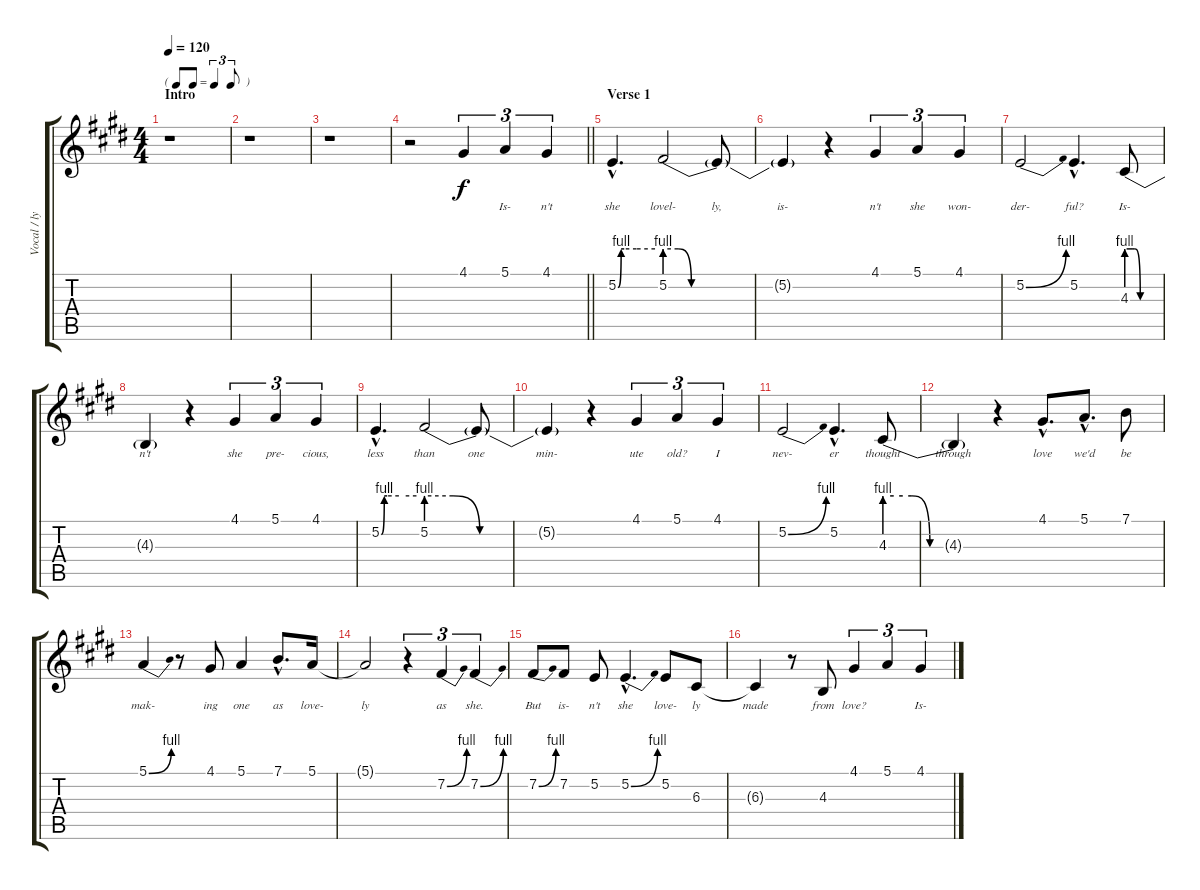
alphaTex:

\track ("Vocal / lyrics" "Vocal / ly") {instrument shakuhachi}
\staff {score tabs}
\tuning (E4 B3 G3 D3 A2 E2) {hide}
\ts (4 4)
\tf triplet8th
\section ("" "Intro")
\tempo 120
\clef g2
\ks e
r.1{dy f instrument shakuhachi} |
r.1 |
r.1 |
\barLineRight lightlight
r.2 4.1.4{tu (3 2) lyrics (0 "") lyrics (1 "") lyrics (2 "") lyrics (3 "") lyrics (4 "")} 5.1.4{tu (3 2) lyrics (0 "Is-") lyrics (1 "") lyrics (2 "") lyrics (3 "") lyrics (4 "")} 4.1.4{tu (3 2) lyrics (0 "n't") lyrics (1 "") lyrics (2 "") lyrics (3 "") lyrics (4 "")} |
\section ("" "Verse 1")
5.2{be (custom 0 0 5 4 10 4 30 4 60 4) hac}.4{d lyrics (0 "she") lyrics (1 "") lyrics (2 "") lyrics (3 "") lyrics (4 "")} 5.2{be (custom 0 4 5 4 10 0 20 0 40 0 60 0)}.2{lyrics (0 "lovel-") lyrics (1 "") lyrics (2 "") lyrics (3 "") lyrics (4 "")} 5.2{t}.8{lyrics (0 "ly,") lyrics (1 "") lyrics (2 "") lyrics (3 "") lyrics (4 "")} |
5.2{t}.4{lyrics (0 "is-") lyrics (1 "") lyrics (2 "") lyrics (3 "") lyrics (4 "")} r.4 4.1.4{tu (3 2) lyrics (0 "n't") lyrics (1 "") lyrics (2 "") lyrics (3 "") lyrics (4 "")} 5.1.4{tu (3 2) lyrics (0 "she") lyrics (1 "") lyrics (2 "") lyrics (3 "") lyrics (4 "")} 4.1.4{tu (3 2) lyrics (0 "won-") lyrics (1 "") lyrics (2 "") lyrics (3 "") lyrics (4 "")} |
5.2{be (bend 0 0 60 4)}.2{lyrics (0 "der-") lyrics (1 "") lyrics (2 "") lyrics (3 "") lyrics (4 "")} 5.2{hac}.4{d lyrics (0 "ful?") lyrics (1 "") lyrics (2 "") lyrics (3 "") lyrics (4 "")} 4.3{be (custom 0 4 10 4 15 4 25 0 40 0 60 0)}.8{lyrics (0 "Is-") lyrics (1 "") lyrics (2 "") lyrics (3 "") lyrics (4 "")} |
4.3{t}.4{lyrics (0 "n't") lyrics (1 "") lyrics (2 "") lyrics (3 "") lyrics (4 "")} r.4 4.1.4{tu (3 2) lyrics (0 "she") lyrics (1 "") lyrics (2 "") lyrics (3 "") lyrics (4 "")} 5.1.4{tu (3 2) lyrics (0 "pre-") lyrics (1 "") lyrics (2 "") lyrics (3 "") lyrics (4 "")} 4.1.4{tu (3 2) lyrics (0 "cious,") lyrics (1 "") lyrics (2 "") lyrics (3 "") lyrics (4 "")} |
5.2{be (custom 0 0 5 4 10 4 30 4 60 4) hac}.4{d lyrics (0 "less") lyrics (1 "") lyrics (2 "") lyrics (3 "") lyrics (4 "")} 5.2{be (custom 0 4 10 4 20 0 40 0 60 0)}.2{lyrics (0 "than") lyrics (1 "") lyrics (2 "") lyrics (3 "") lyrics (4 "")} 5.2{t}.8{lyrics (0 "one") lyrics (1 "") lyrics (2 "") lyrics (3 "") lyrics (4 "")} |
5.2{t}.4{lyrics (0 "min-") lyrics (1 "") lyrics (2 "") lyrics (3 "") lyrics (4 "")} r.4 4.1.4{tu (3 2) lyrics (0 "ute") lyrics (1 "") lyrics (2 "") lyrics (3 "") lyrics (4 "")} 5.1.4{tu (3 2) lyrics (0 "old?") lyrics (1 "") lyrics (2 "") lyrics (3 "") lyrics (4 "")} 4.1.4{tu (3 2) lyrics (0 "I") lyrics (1 "") lyrics (2 "") lyrics (3 "") lyrics (4 "")} |
5.2{be (bend 0 0 60 4)}.2{lyrics (0 "nev-") lyrics (1 "") lyrics (2 "") lyrics (3 "") lyrics (4 "")} 5.2{hac}.4{d lyrics (0 "er") lyrics (1 "") lyrics (2 "") lyrics (3 "") lyrics (4 "")} 4.3{be (custom 0 4 5 4 10 4 15 4 25 0 40 0 60 0)}.8{lyrics (0 "thought") lyrics (1 "") lyrics (2 "") lyrics (3 "") lyrics (4 "")} |
4.3{t}.4{lyrics (0 "through") lyrics (1 "") lyrics (2 "") lyrics (3 "") lyrics (4 "")} r.4 4.1{hac}.8{d lyrics (0 "love") lyrics (1 "") lyrics (2 "") lyrics (3 "") lyrics (4 "")} 5.1{hac}.8{d lyrics (0 "we'd") lyrics (1 "") lyrics (2 "") lyrics (3 "") lyrics (4 "")} 7.1.8{lyrics (0 "be") lyrics (1 "") lyrics (2 "") lyrics (3 "") lyrics (4 "")} |
5.1{be (bend 0 0 60 4)}.4{lyrics (0 "mak-") lyrics (1 "") lyrics (2 "") lyrics (3 "") lyrics (4 "")} r.8 4.1.8{lyrics (0 "ing") lyrics (1 "") lyrics (2 "") lyrics (3 "") lyrics (4 "")} 5.1.4{lyrics (0 "one") lyrics (1 "") lyrics (2 "") lyrics (3 "") lyrics (4 "")} 7.1{hac}.8{d lyrics (0 "as") lyrics (1 "") lyrics (2 "") lyrics (3 "") lyrics (4 "")} 5.1.16{lyrics (0 "love-") lyrics (1 "") lyrics (2 "") lyrics (3 "") lyrics (4 "")} |
5.1{t}.2{lyrics (0 "ly") lyrics (1 "") lyrics (2 "") lyrics (3 "") lyrics (4 "")} r.4{tu (3 2)} 7.2{be (bend 0 0 60 4)}.4{tu (3 2) lyrics (0 "as") lyrics (1 "") lyrics (2 "") lyrics (3 "") lyrics (4 "")} 7.2{be (bend 0 0 60 4)}.4{tu (3 2) lyrics (0 "she.") lyrics (1 "") lyrics (2 "") lyrics (3 "") lyrics (4 "")} |
7.2{be (bend 0 0 60 4)}.8{lyrics (0 "But") lyrics (1 "") lyrics (2 "") lyrics (3 "") lyrics (4 "")} 7.2.8{lyrics (0 "is-") lyrics (1 "") lyrics (2 "") lyrics (3 "") lyrics (4 "")} 5.2.8{lyrics (0 "n't") lyrics (1 "") lyrics (2 "") lyrics (3 "") lyrics (4 "")} 5.2{be (bend 0 0 60 4) hac}.4{d lyrics (0 "she") lyrics (1 "") lyrics (2 "") lyrics (3 "") lyrics (4 "")} 5.2.8{lyrics (0 "love-") lyrics (1 "") lyrics (2 "") lyrics (3 "") lyrics (4 "")} 6.3.8{lyrics (0 "ly") lyrics (1 "") lyrics (2 "") lyrics (3 "") lyrics (4 "")} |
6.3{t}.4{lyrics (0 "made") lyrics (1 "") lyrics (2 "") lyrics (3 "") lyrics (4 "")} r.8 4.3.8{lyrics (0 "from") lyrics (1 "") lyrics (2 "") lyrics (3 "") lyrics (4 "")} 4.1.4{tu (3 2) lyrics (0 "love?") lyrics (1 "") lyrics (2 "") lyrics (3 "") lyrics (4 "")} 5.1.4{tu (3 2) lyrics (0 "") lyrics (1 "") lyrics (2 "") lyrics (3 "") lyrics (4 "")} 4.1.4{tu (3 2) lyrics (0 "Is-") lyrics (1 "") lyrics (2 "") lyrics (3 "") lyrics (4 "")}
